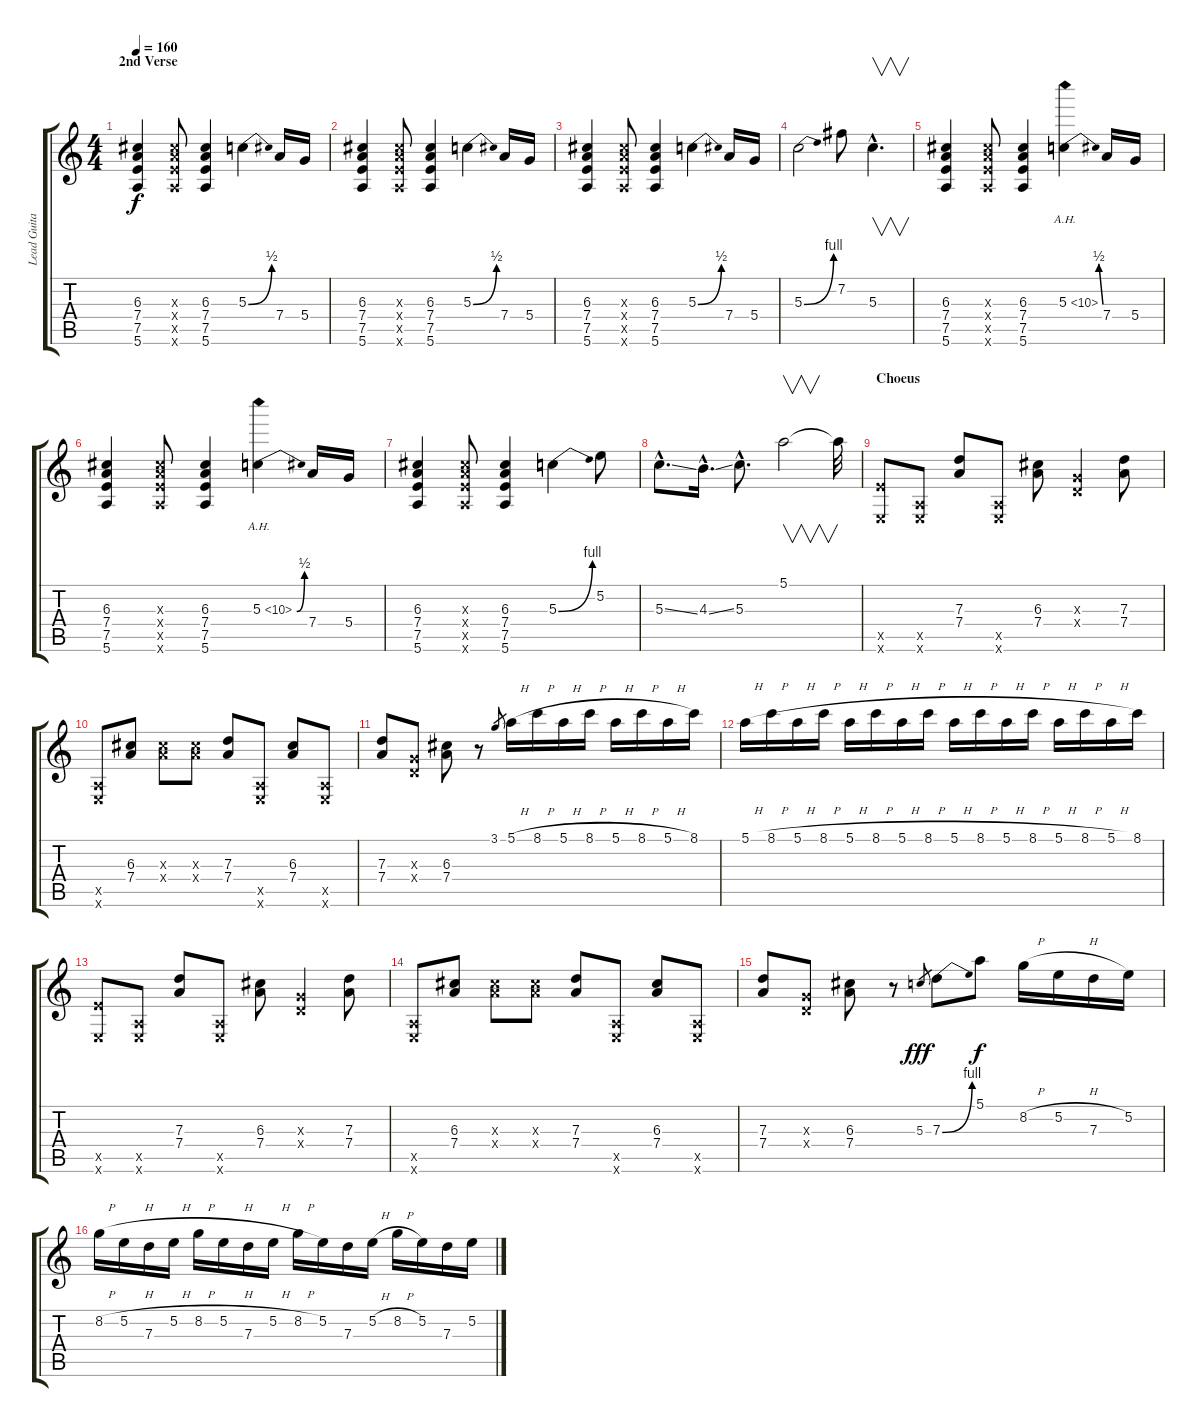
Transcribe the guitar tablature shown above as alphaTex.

\track ("Lead Guitar" "Lead Guita") {instrument distortionguitar}
\staff {score tabs}
\tuning (E4 B3 G3 D3 A2 E2) {hide}
\ts (4 4)
\section ("" "2nd Verse")
\tempo 160
\clef g2
\ks c
(6.3 7.4 7.5 5.6).4{dy f} (6.3{x} 7.4{x} 7.5{x} 5.6{x}).8 (6.3 7.4 7.5 5.6).4 5.3{be (bend 0 0 60 2)}.4 7.4.16 5.4.16 |
(6.3 7.4 7.5 5.6).4 (6.3{x} 7.4{x} 7.5{x} 5.6{x}).8 (6.3 7.4 7.5 5.6).4 5.3{be (bend 0 0 60 2)}.4 7.4.16 5.4.16 |
(6.3 7.4 7.5 5.6).4 (6.3{x} 7.4{x} 7.5{x} 5.6{x}).8 (6.3 7.4 7.5 5.6).4 5.3{be (bend 0 0 60 2)}.4 7.4.16 5.4.16 |
5.3{be (bend 0 0 60 4)}.2 7.2.8 5.3{hac}.4{v d} |
(6.3 7.4 7.5 5.6).4 (6.3{x} 7.4{x} 7.5{x} 5.6{x}).8 (6.3 7.4 7.5 5.6).4 5.3{be (bend 0 0 60 2) ah 5}.4 7.4.16 5.4.16 |
(6.3 7.4 7.5 5.6).4 (6.3{x} 7.4{x} 7.5{x} 5.6{x}).8 (6.3 7.4 7.5 5.6).4 5.3{be (bend 0 0 60 2) ah 5}.4 7.4.16 5.4.16 |
(6.3 7.4 7.5 5.6).4 (6.3{x} 7.4{x} 7.5{x} 5.6{x}).8 (6.3 7.4 7.5 5.6).4 5.3{be (bend 0 0 60 4)}.4 5.2.8 |
5.3{ss hac}.8{d} 4.3{ss hac}.16{d} 5.3{hac}.8{d} 5.1.2{v} 5.1{t}.32 |
\section ("" "Choeus")
(7.5{x} 0.6{x}).8 (0.5{x} 0.6{x}).8 (7.3 7.4).8 (0.5{x} 0.6{x}).8 (6.3 7.4).8 (0.3{x} 0.4{x}).4 (7.3 7.4).8 |
(0.5{x} 0.6{x}).8 (6.3 7.4).8 (6.3{x} 7.4{x}).8 (6.3{x} 7.4{x}).8 (7.3 7.4).8 (0.5{x} 0.6{x}).8 (6.3 7.4).8 (0.5{x} 0.6{x}).8 |
(7.3 7.4).8 (0.3{x} 0.4{x}).8 (6.3 7.4).8 r.8 3.1.8{gr} 5.1{h}.16 8.1{h}.16 5.1{h}.16 8.1{h}.16 5.1{h}.16 8.1{h}.16 5.1{h}.16 8.1.16 |
5.1{h}.16 8.1{h}.16 5.1{h}.16 8.1{h}.16 5.1{h}.16 8.1{h}.16 5.1{h}.16 8.1{h}.16 5.1{h}.16 8.1{h}.16 5.1{h}.16 8.1{h}.16 5.1{h}.16 8.1{h}.16 5.1{h}.16 8.1.16 |
(7.5{x} 0.6{x}).8 (0.5{x} 0.6{x}).8 (7.3 7.4).8 (0.5{x} 0.6{x}).8 (6.3 7.4).8 (0.3{x} 0.4{x}).4 (7.3 7.4).8 |
(0.5{x} 0.6{x}).8 (6.3 7.4).8 (6.3{x} 7.4{x}).8 (6.3{x} 7.4{x}).8 (7.3 7.4).8 (0.5{x} 0.6{x}).8 (6.3 7.4).8 (0.5{x} 0.6{x}).8 |
(7.3 7.4).8 (0.3{x} 0.4{x}).8 (6.3 7.4).8 r.8 5.3.8{gr dy fff} 7.3{be (bend 0 0 60 4)}.8 5.1.8{dy f} 8.2{h}.16 5.2{h}.16 7.3.16 5.2.16 |
8.2{h}.16 5.2{h}.16 7.3.16 5.2{h}.16 8.2{h}.16 5.2{h}.16 7.3.16 5.2{h}.16 8.2{h}.16 5.2.16 7.3.16 5.2{h}.16 8.2{h}.16 5.2.16 7.3.16 5.2.16
